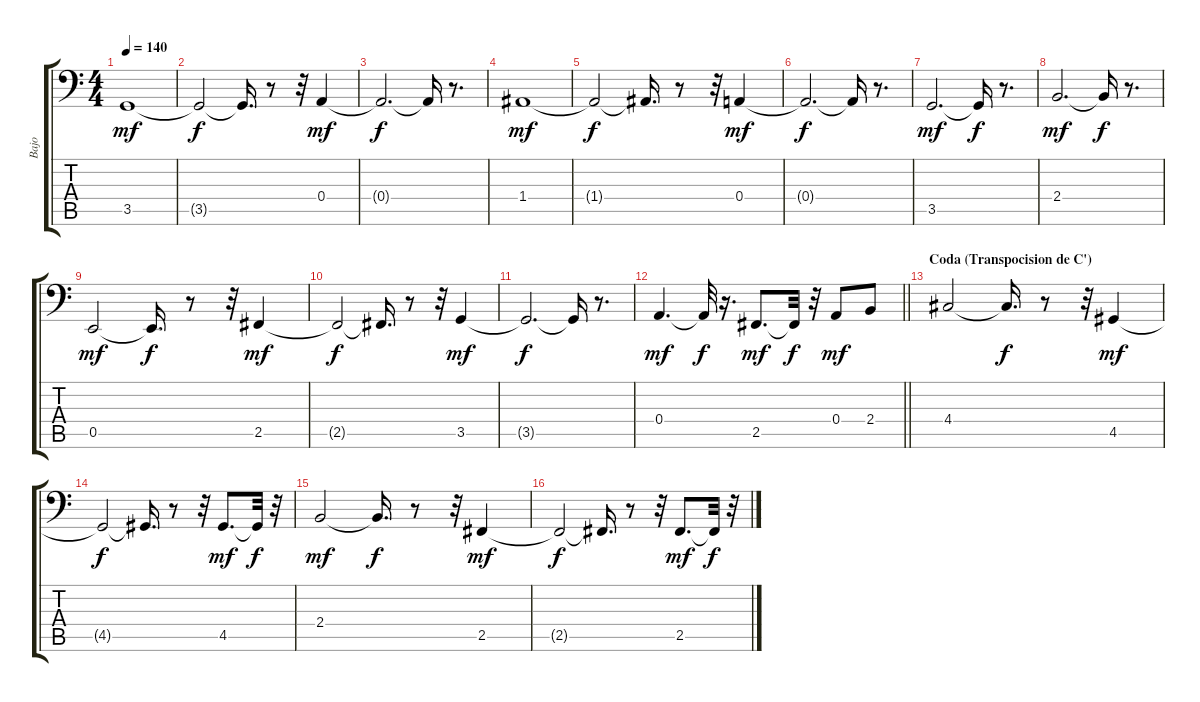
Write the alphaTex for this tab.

\track ("Bajo" "Bajo") {instrument electricbassfinger}
\staff {score tabs}
\tuning (C3 G2 D2 A1 E1 B0) {hide}
\ts (4 4)
\tempo 140
\clef f4
\ks c
3.5.1{dy mf} |
3.5{t}.2{dy f} 3.5{t}.16{d} r.8 r.32 0.4.4{dy mf} |
0.4{t}.2{d dy f} 0.4{t}.16 r.8{d} |
1.4.1{dy mf} |
1.4{t}.2{dy f} 1.4{t}.16{d} r.8 r.32 0.4.4{dy mf} |
0.4{t}.2{d dy f} 0.4{t}.16 r.8{d} |
3.5.2{d dy mf} 3.5{t}.16{dy f} r.8{d} |
2.4.2{d dy mf} 2.4{t}.16{dy f} r.8{d} |
0.5.2{dy mf} 0.5{t}.16{d dy f} r.8 r.32 2.5.4{dy mf} |
2.5{t}.2{dy f} 2.5{t}.16{d} r.8 r.32 3.5.4{dy mf} |
3.5{t}.2{d dy f} 3.5{t}.16 r.8{d} |
\barLineRight lightlight
0.4.4{d dy mf} 0.4{t}.32{dy f} r.16{d} 2.5.8{d dy mf} 2.5{t}.32{dy f} r.32 0.4.8{dy mf} 2.4.8 |
\section ("" "Coda (Transpocision de C')")
4.4.2 4.4{t}.16{d dy f} r.8 r.32 4.5.4{dy mf} |
4.5{t}.2{dy f} 4.5{t}.16{d} r.8 r.32 4.5.8{d dy mf} 4.5{t}.32{dy f} r.32 |
2.4.2{dy mf} 2.4{t}.16{d dy f} r.8 r.32 2.5.4{dy mf} |
2.5{t}.2{dy f} 2.5{t}.16{d} r.8 r.32 2.5.8{d dy mf} 2.5{t}.32{dy f} r.32
